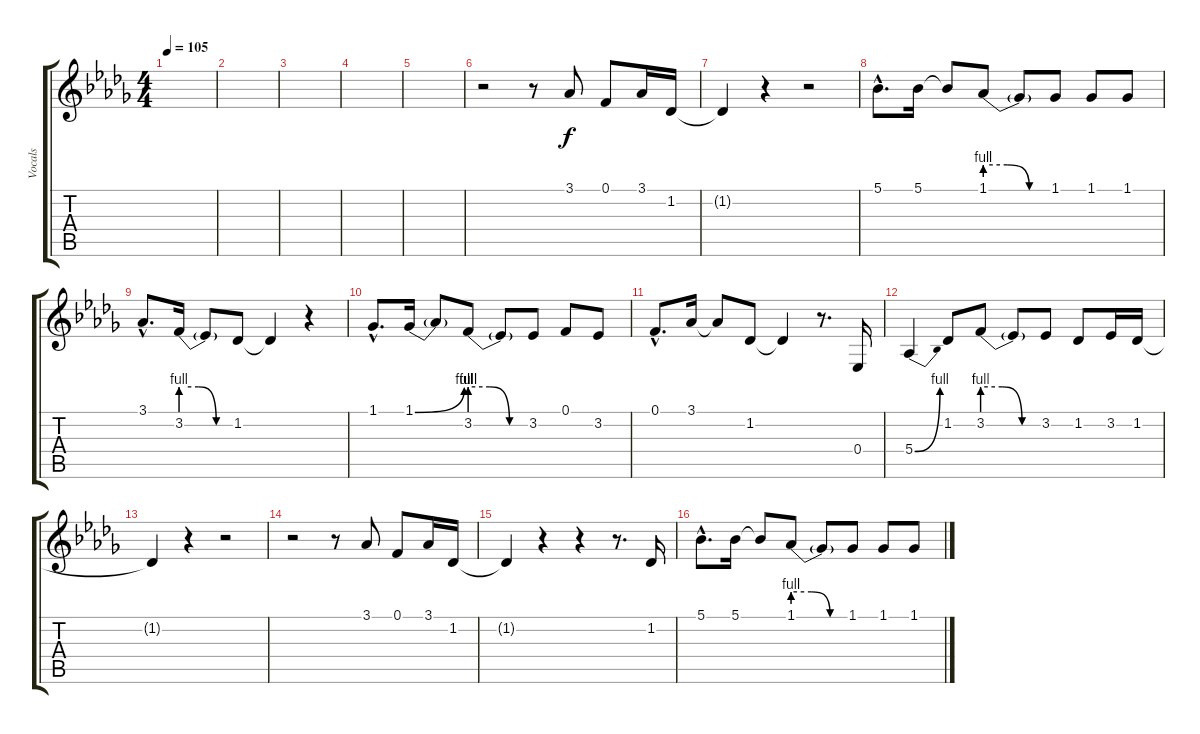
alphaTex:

\track ("Vocals" "Vocals") {instrument altosax}
\staff {score tabs}
\tuning (F4 C4 Ab3 Eb3 Bb2 F2) {hide}
\ts (4 4)
\tempo 105
\clef g2
\ks db
|
|
|
|
|
r.2 r.8 3.1.8 0.1.8 3.1.16 1.2.16 |
1.2{t}.4 r.4 r.2 |
5.1{hac}.8{d} 5.1.16 5.1{t}.8 1.1{be (custom 0 4 20 4 40 0 60 0)}.8 1.1{t}.8 1.1.8 1.1.8 1.1.8 |
3.1{hac}.8{d} 3.2{be (custom 0 4 20 4 40 0 60 0)}.16 3.2{t}.8 1.2.8 1.2{t}.4 r.4 |
1.1{hac}.8{d} 1.1{be (bend 0 0 60 4)}.16 1.1{t}.8 3.2{be (custom 0 4 20 4 40 0 60 0)}.8 3.2{t}.8 3.2.8 0.1.8 3.2.8 |
0.1{hac}.8{d} 3.1.16 3.1{t}.8 1.2.8 1.2{t}.4 r.8{d} 0.4.16 |
5.4{be (bend 0 0 60 4)}.4 1.2.8 3.2{be (custom 0 4 20 4 40 0 60 0)}.8 3.2{t}.8 3.2.8 1.2.8 3.2.16 1.2.16 |
1.2{t}.4 r.4 r.2 |
r.2 r.8 3.1.8 0.1.8 3.1.16 1.2.16 |
1.2{t}.4 r.4 r.4 r.8{d} 1.2.16 |
5.1{hac}.8{d} 5.1.16 5.1{t}.8 1.1{be (custom 0 4 20 4 40 0 60 0)}.8 1.1{t}.8 1.1.8 1.1.8 1.1.8
